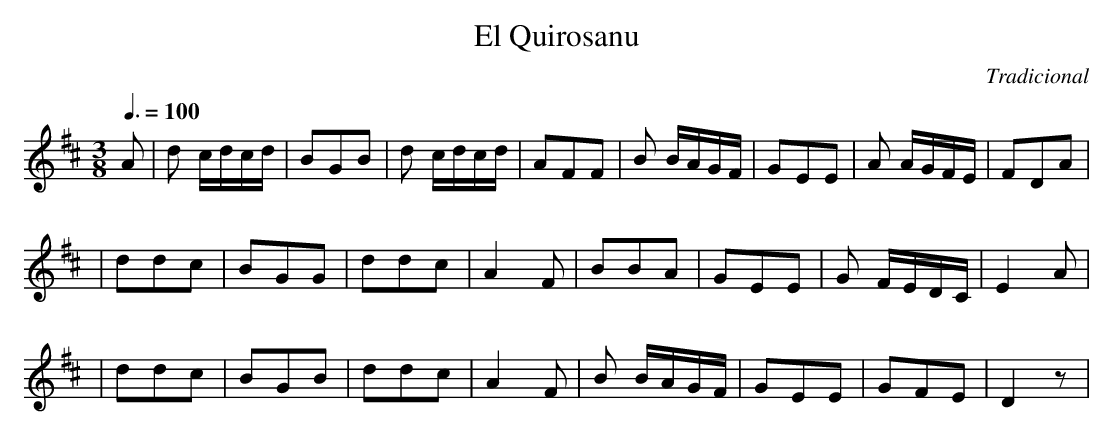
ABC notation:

X:1
T:El Quirosanu
C:Tradicional
M:3/8
L:1/8
Q:3/8=100
K:D
A|d c/d/c/d/|BGB|d c/d/c/d/|AFF|B B/A/G/F/|GEE|A A/G/F/E/|FDA|
|ddc|BGG|ddc|A2 F|BBA|GEE|G F/E/D/C/|E2 A|
|ddc|BGB|ddc|A2 F|B B/A/G/F/|GEE|GFE|D2 z|
